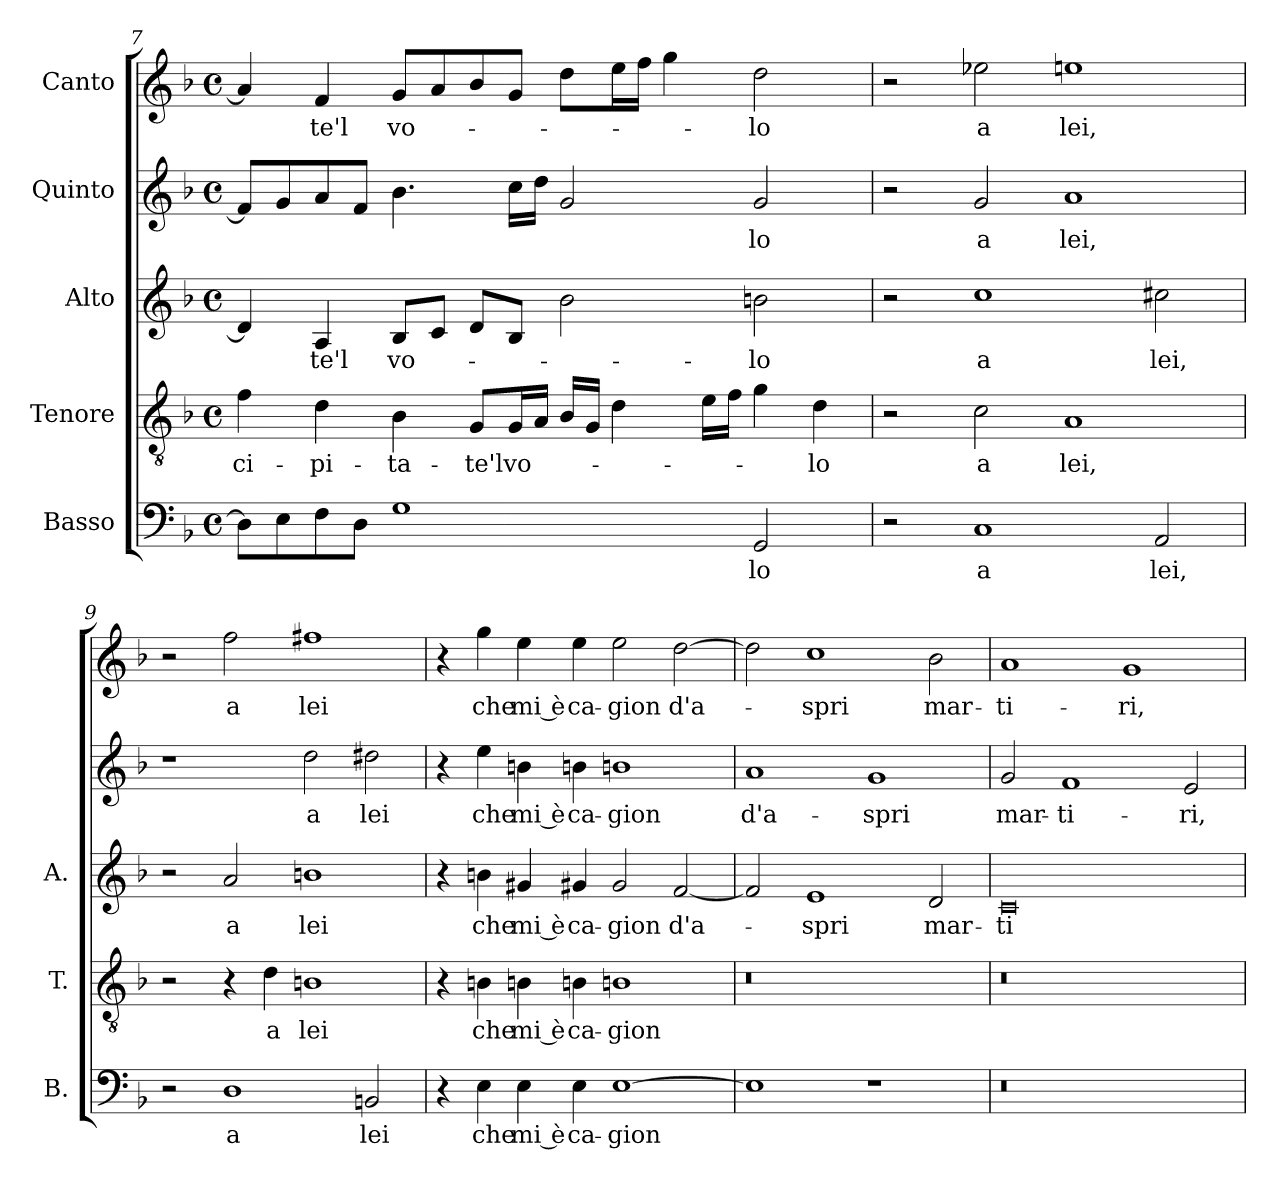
**kern	**text	**kern	**text	**kern	**text	**kern	**text	**kern	**text
*part5	*part5	*part4	*part4	*part3	*part3	*part2	*part2	*part1	*part1
*staff5	*staff5	*staff4	*staff4	*staff3	*staff3	*staff2	*staff2	*staff1	*staff1
*I"Basso	*	*I"Tenore	*	*I"Alto	*	*I"Quinto	*	*I"Canto	*
*I'B.	*	*I'T.	*	*I'A.	*	*	*	*	*
*clefF4	*	*clefGv2	*	*clefG2	*	*clefG2	*	*clefG2	*
*k[b-]	*	*k[b-]	*	*k[b-]	*	*k[b-]	*	*k[b-]	*
*F:	*	*F:	*	*F:	*	*F:	*	*F:	*
*M4/4	*	*M4/4	*	*M4/4	*	*M4/4	*	*M4/4	*
*met(c)	*	*met(c)	*	*met(c)	*	*met(c)	*	*met(c)	*
=7	=7	=7	=7	=7	=7	=7	=7	=7	=7
8D\L]	.	4f\	-ci-	4d/]	.	8f/L]	.	4a/]	.
8E\	.	.	.	.	.	8g/	.	.	.
8F\	.	4d\	-pi-	4A/	-te'l	8a/	.	4f/	-te'l
8D\J	.	.	.	.	.	8f/J	.	.	.
1G\	.	4B-\	-ta-	8B-/L	vo-	4.b-\	.	8g/L	vo-
.	.	.	.	8c/J	.	.	.	8a/	.
.	.	8G/L	-te'l	8d/L	.	.	.	8b-/	.
.	.	16G/L	vo-	8B-/J	.	16cc\LL	.	8g/J	.
.	.	16A/JJ	.	.	.	16dd\JJ	.	.	.
.	.	16B-/LL	.	2b-\	.	2g/	.	8dd\L	.
.	.	16G/JJ	.	.	.	.	.	.	.
.	.	4d\	.	.	.	.	.	16ee\L	.
.	.	.	.	.	.	.	.	16ff\JJ	.
.	.	.	.	.	.	.	.	4gg\	.
.	.	16e\LL	.	.	.	.	.	.	.
.	.	16f\JJ	.	.	.	.	.	.	.
2GG/	-lo	4g\	.	2bn\	-lo	2g/	-lo	2dd\	-lo
.	.	4d\	-lo	.	.	.	.	.	.
=8	=8	=8	=8	=8	=8	=8	=8	=8	=8
2r	.	2r	.	2r	.	2r	.	2r	.
1C/	a	2c\	a	1cc\	a	2g/	a	2ee-X\	a
.	.	1A/	lei,	.	.	1a/	lei,	1een\	lei,
2AA/	lei,	.	.	2cc#X\	lei,	.	.	.	.
=9	=9	=9	=9	=9	=9	=9	=9	=9	=9
2r	.	2r	.	2r	.	1r	.	2r	.
1D\	a	4r	.	2a/	a	.	.	2ff\	a
.	.	4d\	a	.	.	.	.	.	.
.	.	1Bn\	lei	1bn\	lei	2dd\	a	1ff#X\	lei
2BBn/	lei	.	.	.	.	2dd#X\	lei	.	.
=10	=10	=10	=10	=10	=10	=10	=10	=10	=10
4r	.	4r	.	4r	.	4r	.	4r	.
4E\	che	4Bn\	che	4bn\	che	4ee\	che	4gg\	che
4E\	mi è	4Bn\	mi è	4g#X/	mi è	4bn\	mi è	4ee\	mi è
4E\	ca-	4Bn\	ca-	4g#X/	ca-	4bn\	ca-	4ee\	ca-
[1E\	-gion	1Bn\	-gion	2g#/	-gion	1bn\	-gion	2ee\	-gion
.	.	.	.	[2f/	d'a-	.	.	[2dd\	d'a-
=11	=11	=11	=11	=11	=11	=11	=11	=11	=11
!	!	!LO:N:vis=0	!	!	!	!	!	!	!
1E\]	.	1r	.	2f/]	.	1a/	d'a-	2dd\]	.
.	.	.	.	1e/	-spri	.	.	1cc\	-spri
1r	.	1ryy	.	.	.	1g/	-spri	.	.
.	.	.	.	2d/	mar-	.	.	2b-\	mar-
=12	=12	=12	=12	=12	=12	=12	=12	=12	=12
!LO:N:vis=0	!	!LO:N:vis=0	!	!	!	!	!	!	!
1r	.	1r	.	0c/	-ti-	2g/	mar-	1a/	-ti-
.	.	.	.	.	.	1f/	-ti-	.	.
1ryy	.	1ryy	.	.	.	.	.	1g/	-ri,
.	.	.	.	.	.	2e/	-ri,	.	.
=	=	=	=	=	=	=	=	=	=
*-	*-	*-	*-	*-	*-	*-	*-	*-	*-
